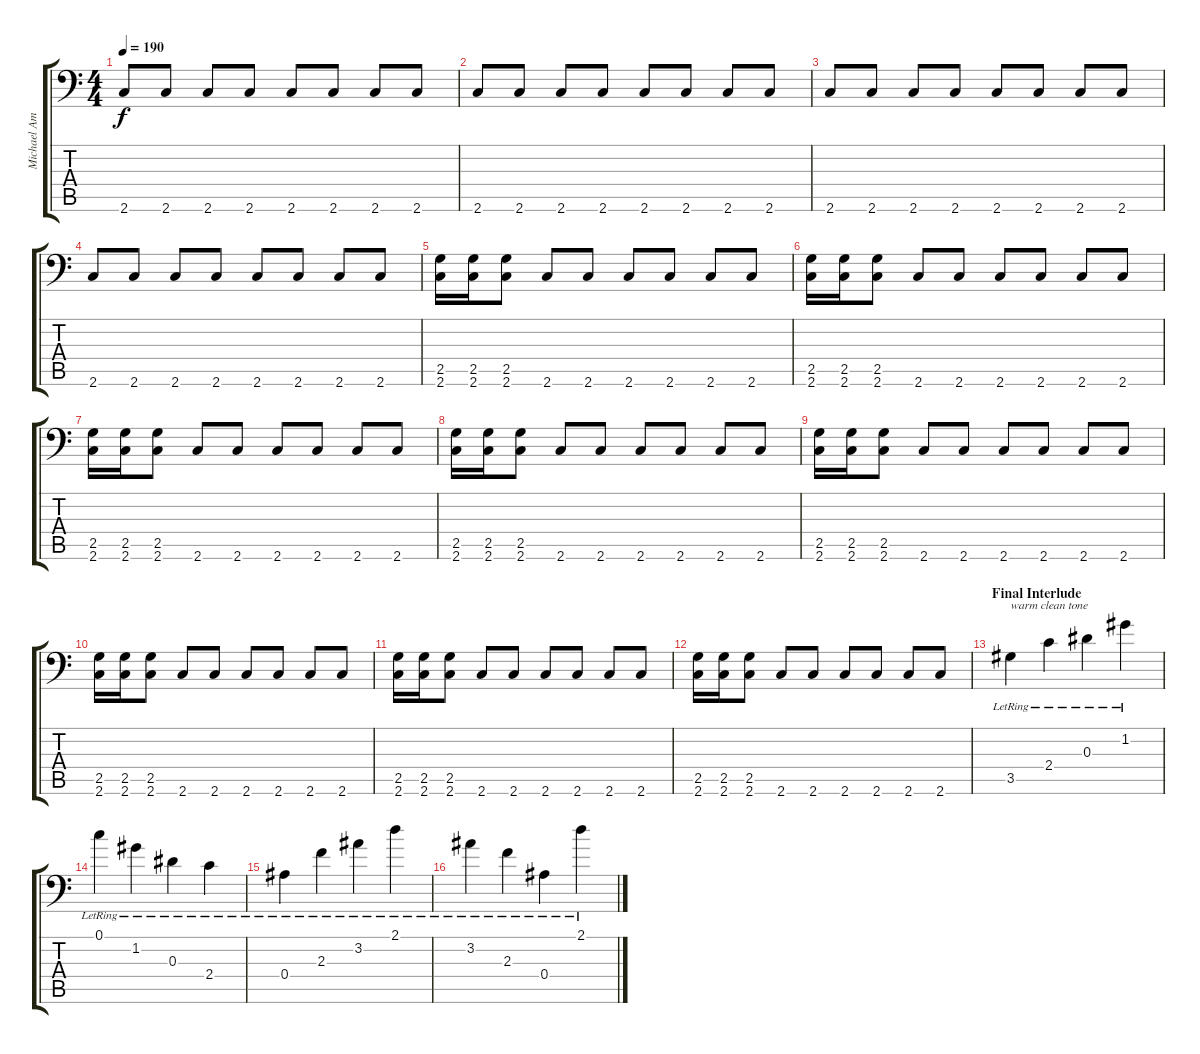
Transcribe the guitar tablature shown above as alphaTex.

\track ("Michael Amott" "Michael Am") {instrument distortionguitar}
\staff {score tabs}
\tuning (C4 G3 Eb3 Bb2 F2 Bb1) {hide}
\ts (4 4)
\tempo 190
\clef f4
\ks c
2.6.8{dy f} 2.6.8 2.6.8 2.6.8 2.6.8 2.6.8 2.6.8 2.6.8 |
2.6.8 2.6.8 2.6.8 2.6.8 2.6.8 2.6.8 2.6.8 2.6.8 |
2.6.8 2.6.8 2.6.8 2.6.8 2.6.8 2.6.8 2.6.8 2.6.8 |
2.6.8 2.6.8 2.6.8 2.6.8 2.6.8 2.6.8 2.6.8 2.6.8 |
(2.5 2.6).16 (2.5 2.6).16 (2.5 2.6).8 2.6.8 2.6.8 2.6.8 2.6.8 2.6.8 2.6.8 |
(2.5 2.6).16 (2.5 2.6).16 (2.5 2.6).8 2.6.8 2.6.8 2.6.8 2.6.8 2.6.8 2.6.8 |
(2.5 2.6).16 (2.5 2.6).16 (2.5 2.6).8 2.6.8 2.6.8 2.6.8 2.6.8 2.6.8 2.6.8 |
(2.5 2.6).16 (2.5 2.6).16 (2.5 2.6).8 2.6.8 2.6.8 2.6.8 2.6.8 2.6.8 2.6.8 |
(2.5 2.6).16 (2.5 2.6).16 (2.5 2.6).8 2.6.8 2.6.8 2.6.8 2.6.8 2.6.8 2.6.8 |
(2.5 2.6).16 (2.5 2.6).16 (2.5 2.6).8 2.6.8 2.6.8 2.6.8 2.6.8 2.6.8 2.6.8 |
(2.5 2.6).16 (2.5 2.6).16 (2.5 2.6).8 2.6.8 2.6.8 2.6.8 2.6.8 2.6.8 2.6.8 |
(2.5 2.6).16 (2.5 2.6).16 (2.5 2.6).8 2.6.8 2.6.8 2.6.8 2.6.8 2.6.8 2.6.8 |
\section ("" "Final Interlude")
3.5{lr}.4{txt "warm clean tone" instrument electricguitarjazz} 2.4{lr}.4 0.3{lr}.4 1.2{lr}.4 |
0.1{lr}.4 1.2{lr}.4 0.3{lr}.4 2.4{lr}.4 |
0.4{lr}.4 2.3{lr}.4 3.2{lr}.4 2.1{lr}.4 |
3.2{lr}.4 2.3{lr}.4 0.4{lr}.4 2.1{lr}.4
